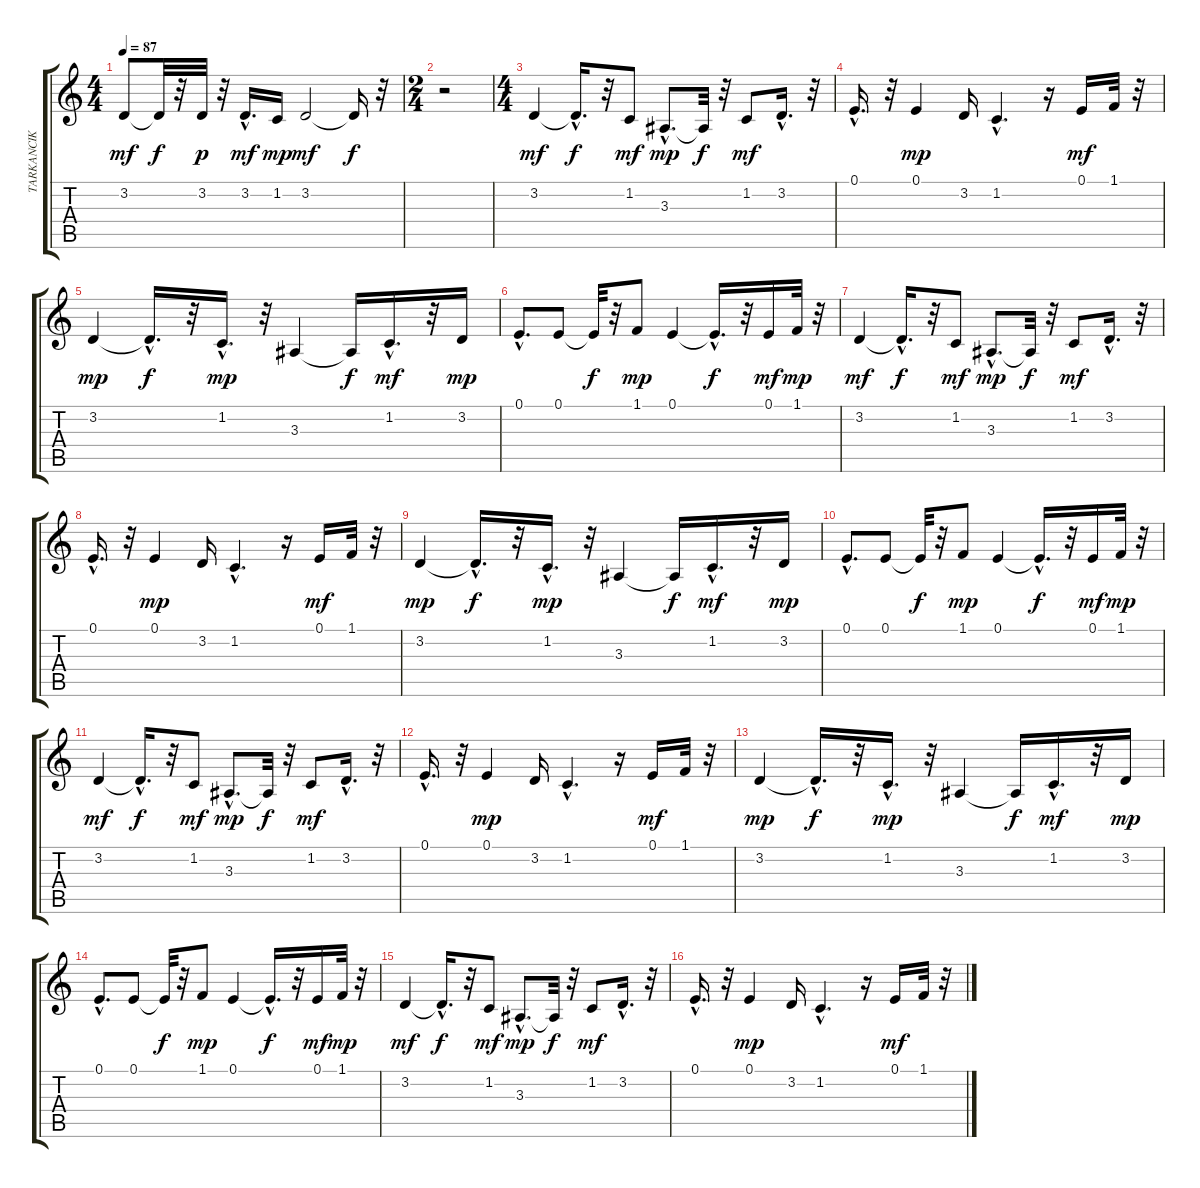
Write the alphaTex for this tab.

\track ("TARKANCIK" "TARKANCIK") {instrument voiceoohs}
\staff {score tabs}
\tuning (E4 B3 G3 D3 A2 E2) {hide}
\ts (4 4)
\tempo 87
\clef g2
\ks c
3.2.8{dy mf} 3.2{t}.32{dy f} r.32 3.2.32{dy p} r.32 3.2{hac}.16{d dy mf} 1.2.16{dy mp} 3.2.2{dy mf} 3.2{t}.16{dy f} r.32 |
\ts (2 4)
r.2 |
\ts (4 4)
3.2.4{dy mf} 3.2{hac t}.16{d dy f} r.32 1.2.8{dy mf} 3.3{hac}.8{d dy mp} 3.3{t}.32{dy f} r.32 1.2.8{dy mf} 3.2{hac}.16{d} r.32 |
0.1{hac}.16{d} r.32 0.1.4{dy mp} 3.2.16 1.2{hac}.4{d} r.16 0.1.16{dy mf} 1.1.32 r.32 |
3.2.4{dy mp} 3.2{hac t}.16{d dy f} r.32 1.2{hac}.16{d dy mp} r.32 3.3.4 3.3{t}.16{dy f} 1.2{hac}.16{d dy mf} r.32 3.2.16{dy mp} |
0.1{hac}.8{d} 0.1.8 0.1{t}.32{dy f} r.32 1.1.8{dy mp} 0.1.4 0.1{hac t}.16{d dy f} r.32 0.1.16{dy mf} 1.1.32{dy mp} r.32 |
3.2.4{dy mf} 3.2{hac t}.16{d dy f} r.32 1.2.8{dy mf} 3.3{hac}.8{d dy mp} 3.3{t}.32{dy f} r.32 1.2.8{dy mf} 3.2{hac}.16{d} r.32 |
0.1{hac}.16{d} r.32 0.1.4{dy mp} 3.2.16 1.2{hac}.4{d} r.16 0.1.16{dy mf} 1.1.32 r.32 |
3.2.4{dy mp} 3.2{hac t}.16{d dy f} r.32 1.2{hac}.16{d dy mp} r.32 3.3.4 3.3{t}.16{dy f} 1.2{hac}.16{d dy mf} r.32 3.2.16{dy mp} |
0.1{hac}.8{d} 0.1.8 0.1{t}.32{dy f} r.32 1.1.8{dy mp} 0.1.4 0.1{hac t}.16{d dy f} r.32 0.1.16{dy mf} 1.1.32{dy mp} r.32 |
3.2.4{dy mf} 3.2{hac t}.16{d dy f} r.32 1.2.8{dy mf} 3.3{hac}.8{d dy mp} 3.3{t}.32{dy f} r.32 1.2.8{dy mf} 3.2{hac}.16{d} r.32 |
0.1{hac}.16{d} r.32 0.1.4{dy mp} 3.2.16 1.2{hac}.4{d} r.16 0.1.16{dy mf} 1.1.32 r.32 |
3.2.4{dy mp} 3.2{hac t}.16{d dy f} r.32 1.2{hac}.16{d dy mp} r.32 3.3.4 3.3{t}.16{dy f} 1.2{hac}.16{d dy mf} r.32 3.2.16{dy mp} |
0.1{hac}.8{d} 0.1.8 0.1{t}.32{dy f} r.32 1.1.8{dy mp} 0.1.4 0.1{hac t}.16{d dy f} r.32 0.1.16{dy mf} 1.1.32{dy mp} r.32 |
3.2.4{dy mf} 3.2{hac t}.16{d dy f} r.32 1.2.8{dy mf} 3.3{hac}.8{d dy mp} 3.3{t}.32{dy f} r.32 1.2.8{dy mf} 3.2{hac}.16{d} r.32 |
0.1{hac}.16{d} r.32 0.1.4{dy mp} 3.2.16 1.2{hac}.4{d} r.16 0.1.16{dy mf} 1.1.32 r.32
